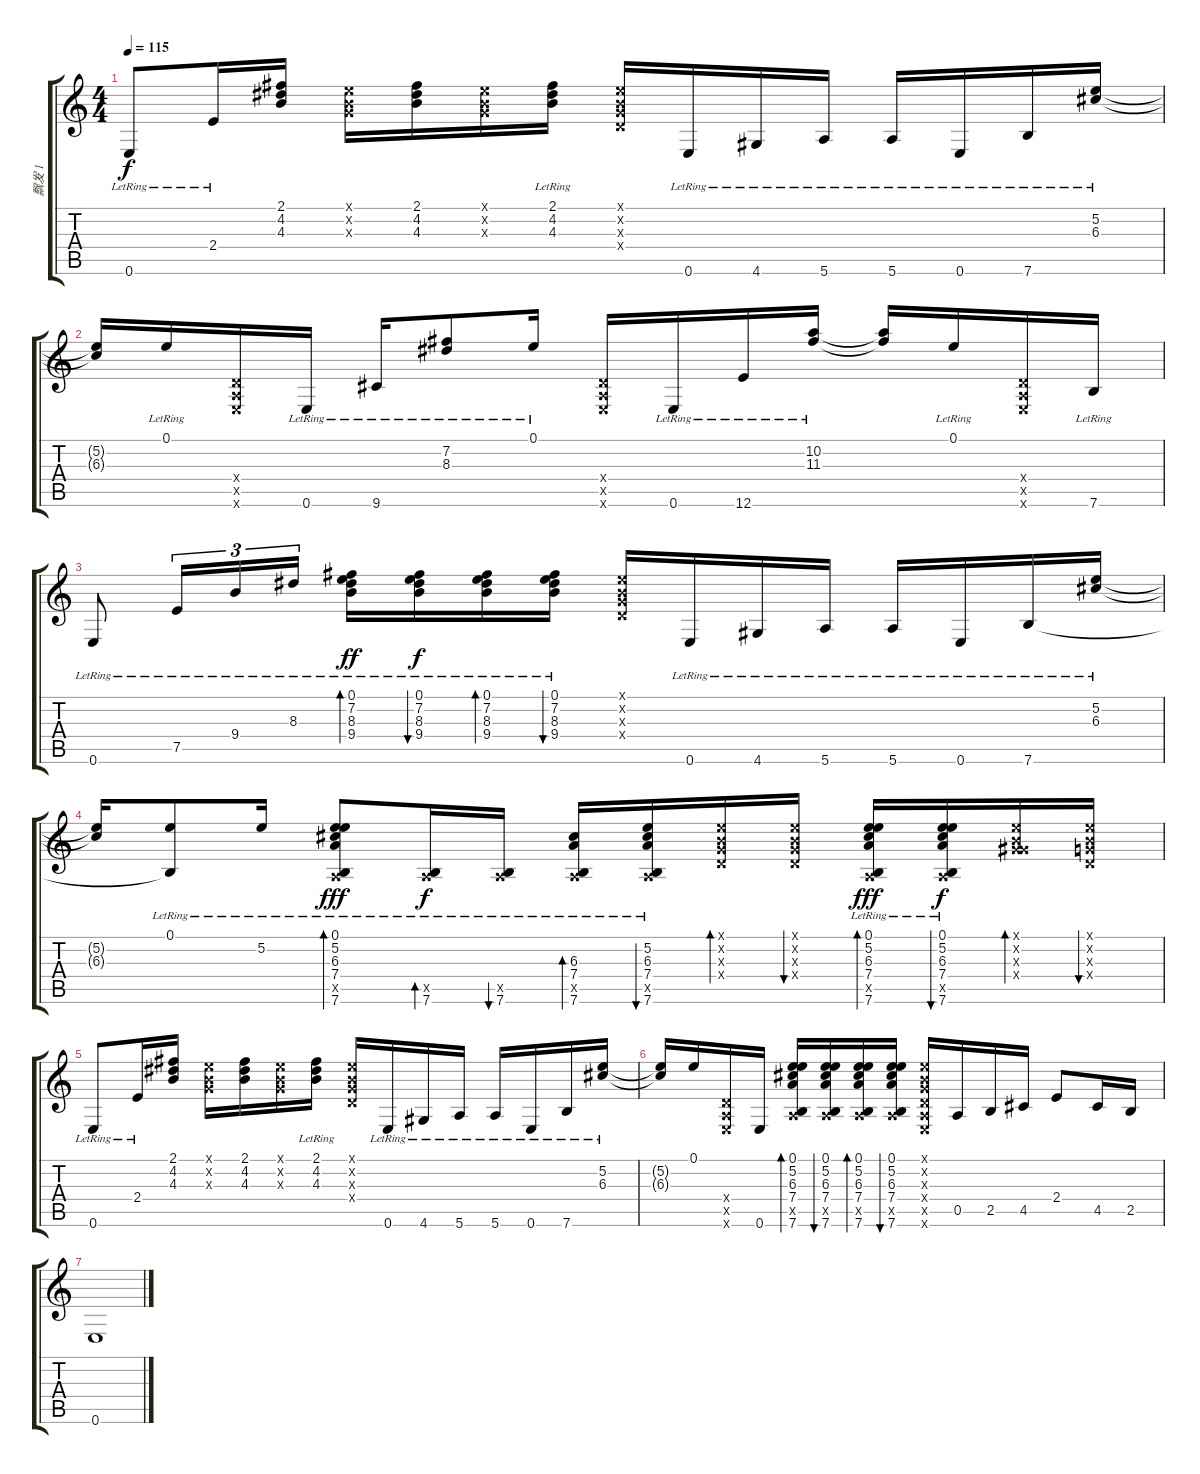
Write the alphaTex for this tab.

\track ("飘发 1" "飘发 1") {instrument acousticguitarnylon}
\staff {score tabs}
\tuning (E4 B3 G3 D3 A2 E2) {hide}
\ts (4 4)
\tempo 115
\clef g2
\ks c
0.6{lr}.8{dy f} 2.4{lr}.16 (2.1 4.2 4.3).16 (0.1{x} 0.2{x} 0.3{x}).16 (2.1 4.2 4.3).16 (0.1{x} 0.2{x} 0.3{x}).16 (2.1{lr} 4.2{lr} 4.3{lr}).16 (0.1{x} 0.2{x} 0.3{x} 0.4{x}).16 0.6{lr}.16 4.6{lr}.16 5.6{lr}.16 5.6{lr}.16 0.6{lr}.16 7.6{lr}.16 (5.2{lr} 6.3{lr}).16 |
(5.2{t} 6.3{t}).16 0.1{lr}.16 (0.4{x} 0.5{x} 0.6{x}).16 0.6{lr}.16 9.6{lr}.16 (7.2{lr} 8.3{lr}).8 0.1{lr}.16 (0.4{x} 0.5{x} 0.6{x}).16 0.6{lr}.16 12.6{lr}.16 (10.2{lr} 11.3{lr}).16 (10.2{t} 11.3{t}).16 0.1{lr}.16 (0.4{x} 0.5{x} 0.6{x}).16 7.6{lr}.16 |
0.6{lr}.8 7.5{lr}.16{tu (3 2)} 9.4{lr}.16{tu (3 2)} 8.3{lr}.16{tu (3 2)} (0.1{lr} 7.2{lr} 8.3{lr} 9.4{lr}).16{bd 30 dy ff} (0.1{lr} 7.2{lr} 8.3{lr} 9.4{lr}).16{bu 30 dy f} (0.1{lr} 7.2{lr} 8.3{lr} 9.4{lr}).16{bd 30} (0.1{lr} 7.2{lr} 8.3{lr} 9.4{lr}).16{bu 30} (0.1{x} 0.2{x} 0.3{x} 0.4{x}).16 0.6{lr}.16 4.6{lr}.16 5.6{lr}.16 5.6{lr}.16 0.6{lr}.16 7.6{lr}.16 (5.2{lr} 6.3{lr}).16 |
(5.2{t} 6.3{t}).16 (0.1{lr} 7.6{t}).8 5.2{lr}.16 (0.1{lr} 5.2{lr} 6.3{lr} 7.4{lr} 0.5{x} 7.6{lr}).8{bd 30 dy fff} (0.5{x} 7.6{lr}).16{bd 30 dy f} (0.5{x} 7.6{lr}).16{bu 30} (6.3{lr} 7.4{lr} 0.5{x} 7.6{lr}).16{bd 30} (5.2{lr} 6.3{lr} 7.4{lr} 0.5{x} 7.6{lr}).16{bu 30} (0.1{x} 0.2{x} 0.3{x} 0.4{x}).16{bd 30} (0.1{x} 0.2{x} 0.3{x} 0.4{x}).16{bu 30} (0.1{lr} 5.2{lr} 6.3{lr} 7.4{lr} 0.5{x} 7.6{lr}).16{bd 30 dy fff} (0.1{lr} 5.2{lr} 6.3{lr} 7.4{lr} 0.5{x} 7.6{lr}).16{bu 30 dy f} (0.1{x} 0.2{x} 0.3{x} 6.4{x}).16{bd 30} (0.1{x} 0.2{x} 0.3{x} 0.4{x}).16{bu 30} |
0.6{lr}.8 2.4{lr}.16 (2.1 4.2 4.3).16 (0.1{x} 0.2{x} 0.3{x}).16 (2.1 4.2 4.3).16 (0.1{x} 0.2{x} 0.3{x}).16 (2.1{lr} 4.2{lr} 4.3{lr}).16 (0.1{x} 0.2{x} 0.3{x} 0.4{x}).16 0.6{lr}.16 4.6{lr}.16 5.6{lr}.16 5.6{lr}.16 0.6{lr}.16 7.6{lr}.16 (5.2{lr} 6.3{lr}).16 |
(5.2{t} 6.3{t}).16 0.1.16 (0.4{x} 0.5{x} 0.6{x}).16 0.6.16 (0.1 5.2 6.3 7.4 0.5{x} 7.6).16{bd 30} (0.1 5.2 6.3 7.4 0.5{x} 7.6).16{bu 30} (0.1 5.2 6.3 7.4 0.5{x} 7.6).16{bd 30} (0.1 5.2 6.3 7.4 0.5{x} 7.6).16{bu 30} (0.1{x} 0.2{x} 0.3{x} 0.4{x} 0.5{x} 0.6{x}).16 0.5.16 2.5.16 4.5.16 2.4.8 4.5.16 2.5.16 |
0.6.1
